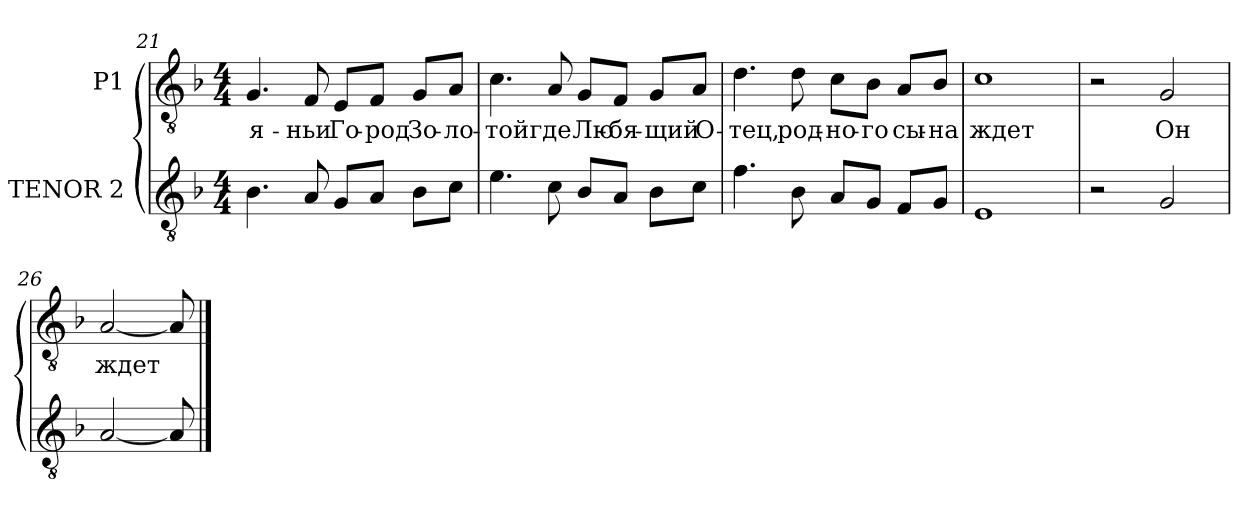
**kern	**kern	**text
*part2	*part1	*part1
*staff2	*staff1	*staff1
*I"TENOR 2	*I"P1	*
*clefGv2	*clefGv2	*
*ITrd7c12	*ITrd7c12	*
*k[b-]	*k[b-]	*
*F:	*F:	*
*M4/4	*M4/4	*
=21	=21	=21
!	!	!LO:LY:b:color=#000000
4.BB-i\	4.GGi/	-я-
!	!	!LO:LY:b:color=#000000
8AAi/	8FFi/	-ньи
!	!	!LO:LY:b:color=#000000
8GGi/L	8EEi/L	Го-
!	!	!LO:LY:b:color=#000000
8AAi/J	8FFi/J	-род
!	!	!LO:LY:b:color=#000000
8BB-i\L	8GGi/L	Зо-
!	!	!LO:LY:b:color=#000000
8Ci\J	8AAi/J	-ло-
!!LO:LB:g=z
=22	=22	=22
!	!	!LO:LY:b:color=#000000
4.Ei\	4.Ci\	-той
!	!	!LO:LY:b:color=#000000
8Ci\	8AAi/	где
!	!	!LO:LY:b:color=#000000
8BB-i/L	8GGi/L	Лю-
!	!	!LO:LY:b:color=#000000
8AAi/J	8FFi/J	-бя-
!	!	!LO:LY:b:color=#000000
8BB-i\L	8GGi/L	-щий
!	!	!LO:LY:b:color=#000000
8Ci\J	8AAi/J	О-
=23	=23	=23
!	!	!LO:LY:b:color=#000000
4.Fi\	4.Di\	-тец,
!	!	!LO:LY:b:color=#000000
8BB-i\	8Di\	род-
!	!	!LO:LY:b:color=#000000
8AAi/L	8Ci\L	-но-
!	!	!LO:LY:b:color=#000000
8GGi/J	8BB-i\J	-го
!	!	!LO:LY:b:color=#000000
8FFi/L	8AAi/L	сы-
!	!	!LO:LY:b:color=#000000
8GGi/J	8BB-i/J	-на
=24	=24	=24
!	!	!LO:LY:b:color=#000000
1EEi	1Ci	ждет
=25	=25	=25
2r	2r	.
!	!	!LO:LY:b:color=#000000
2GGi/	2GGi/	Он
=26	=26	=26
!	!	!LO:LY:b:color=#000000
[<2AAi/	[<2AAi/	ждет
8AAi/]	8AAi/]	.
==	==	==
*-	*-	*-
